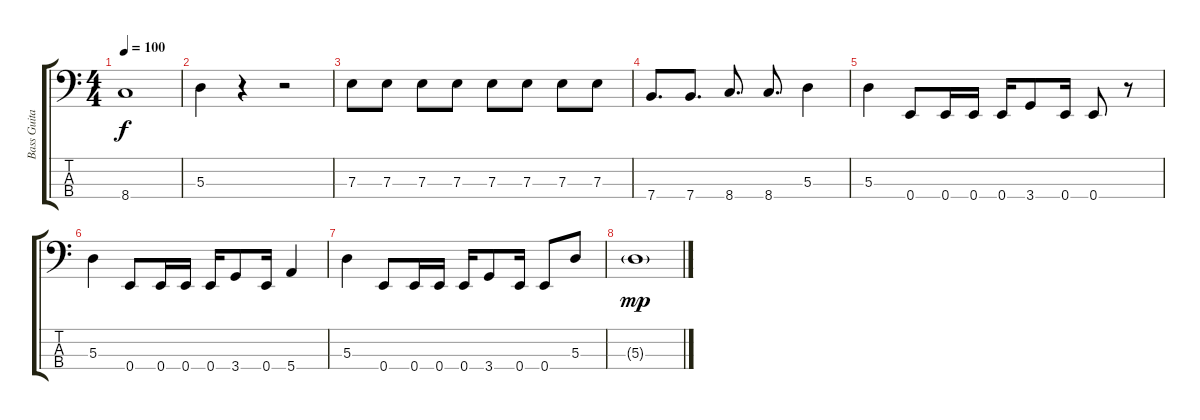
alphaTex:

\track ("Bass Guitar" "Bass Guita") {instrument electricbasspick}
\staff {score tabs}
\tuning (G2 D2 A1 E1) {hide}
\ts (4 4)
\tempo 100
\clef f4
\ks c
8.4.1{dy f} |
5.3.4 r.4 r.2 |
7.3.8 7.3.8 7.3.8 7.3.8 7.3.8 7.3.8 7.3.8 7.3.8 |
7.4.8{d} 7.4.8{d} 8.4.8{d} 8.4.8{d} 5.3.4 |
5.3.4 0.4.8 0.4.16 0.4.16 0.4.16 3.4.8 0.4.16 0.4.8 r.8 |
5.3.4 0.4.8 0.4.16 0.4.16 0.4.16 3.4.8 0.4.16 5.4.4 |
5.3.4 0.4.8 0.4.16 0.4.16 0.4.16 3.4.8 0.4.16 0.4.8 5.3.8 |
5.3{g}.1{dy mp}
